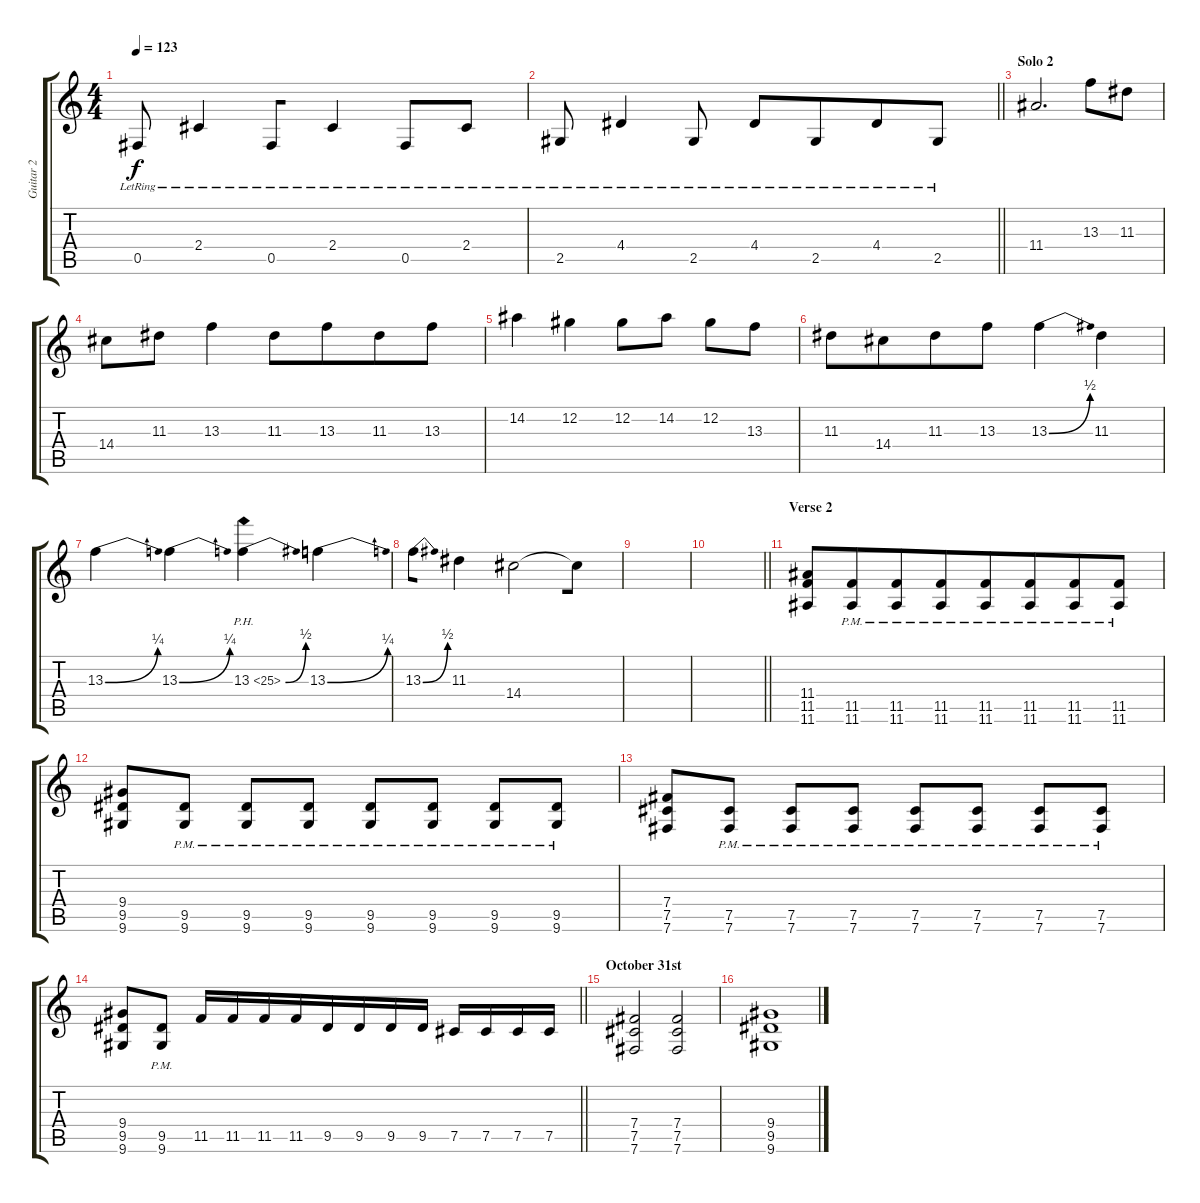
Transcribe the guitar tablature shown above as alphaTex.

\track ("Guitar 2" "Guitar 2") {instrument distortionguitar}
\staff {score tabs}
\tuning (Db4 Ab3 E3 B2 Gb2 B1) {hide}
\ts (4 4)
\tempo 123
\clef g2
\ks c
0.5{lr}.8{dy f} 2.4{lr}.4{beam merge} 0.5{lr}.8{beam merge} 2.4{lr}.4{beam merge} 0.5{lr}.8 2.4{lr}.8 |
\barLineRight lightlight
2.5{lr}.8 4.4{lr}.4 2.5{lr}.8 4.4{lr}.8 2.5{lr}.8{beam merge} 4.4{lr}.8{beam merge} 2.5{lr}.8 |
\section ("" "Solo 2")
11.4.2{d} 13.3.8{beam merge} 11.3.8 |
14.4.8{beam merge} 11.3.8 13.3.4{beam merge} 11.3.8 13.3.8{beam merge} 11.3.8{beam merge} 13.3.8 |
14.2.4 12.2.4 12.2.8{beam merge} 14.2.8 12.2.8 13.3.8 |
11.3.8 14.4.8{beam merge} 11.3.8{beam merge} 13.3.8{beam merge} 13.3{be (bend 0 0 60 2)}.4{beam merge} 11.3.4 |
13.3{be (bend 0 0 60 1)}.4{beam merge} 13.3{be (bend 0 0 60 1)}.4{beam merge} 13.3{be (bend 0 0 60 2) ph 12}.4 13.3{be (bend 0 0 60 1)}.4 |
13.3{be (bend 0 0 60 2)}.8{beam merge} 11.3.4 14.4.2{beam merge} 14.4{t}.8 |
|
\barLineRight lightlight
|
\section ("" "Verse 2")
(11.4 11.5 11.6).8 (11.5{pm} 11.6{pm}).8{beam merge} (11.5{pm} 11.6{pm}).8 (11.5{pm} 11.6{pm}).8{beam merge} (11.5{pm} 11.6{pm}).8{beam merge} (11.5{pm} 11.6{pm}).8{beam merge} (11.5{pm} 11.6{pm}).8 (11.5{pm} 11.6{pm}).8 |
(9.4 9.5 9.6).8 (9.5{pm} 9.6{pm}).8 (9.5{pm} 9.6{pm}).8 (9.5{pm} 9.6{pm}).8 (9.5{pm} 9.6{pm}).8 (9.5{pm} 9.6{pm}).8 (9.5{pm} 9.6{pm}).8 (9.5{pm} 9.6{pm}).8 |
(7.4 7.5 7.6).8 (7.5{pm} 7.6{pm}).8 (7.5{pm} 7.6{pm}).8{beam merge} (7.5{pm} 7.6{pm}).8 (7.5{pm} 7.6{pm}).8 (7.5{pm} 7.6{pm}).8 (7.5{pm} 7.6{pm}).8{beam merge} (7.5{pm} 7.6{pm}).8 |
\barLineRight lightlight
(9.4 9.5 9.6).8 (9.5{pm} 9.6{pm}).8 11.5.16 11.5.16{beam merge} 11.5.16{beam merge} 11.5.16{beam merge} 9.5.16{beam merge} 9.5.16 9.5.16 9.5.16 7.5.16{beam merge} 7.5.16 7.5.16 7.5.16 |
\section ("" "October 31st")
(7.4 7.5 7.6).2 (7.4 7.5 7.6).2 |
(9.4 9.5 9.6).1
